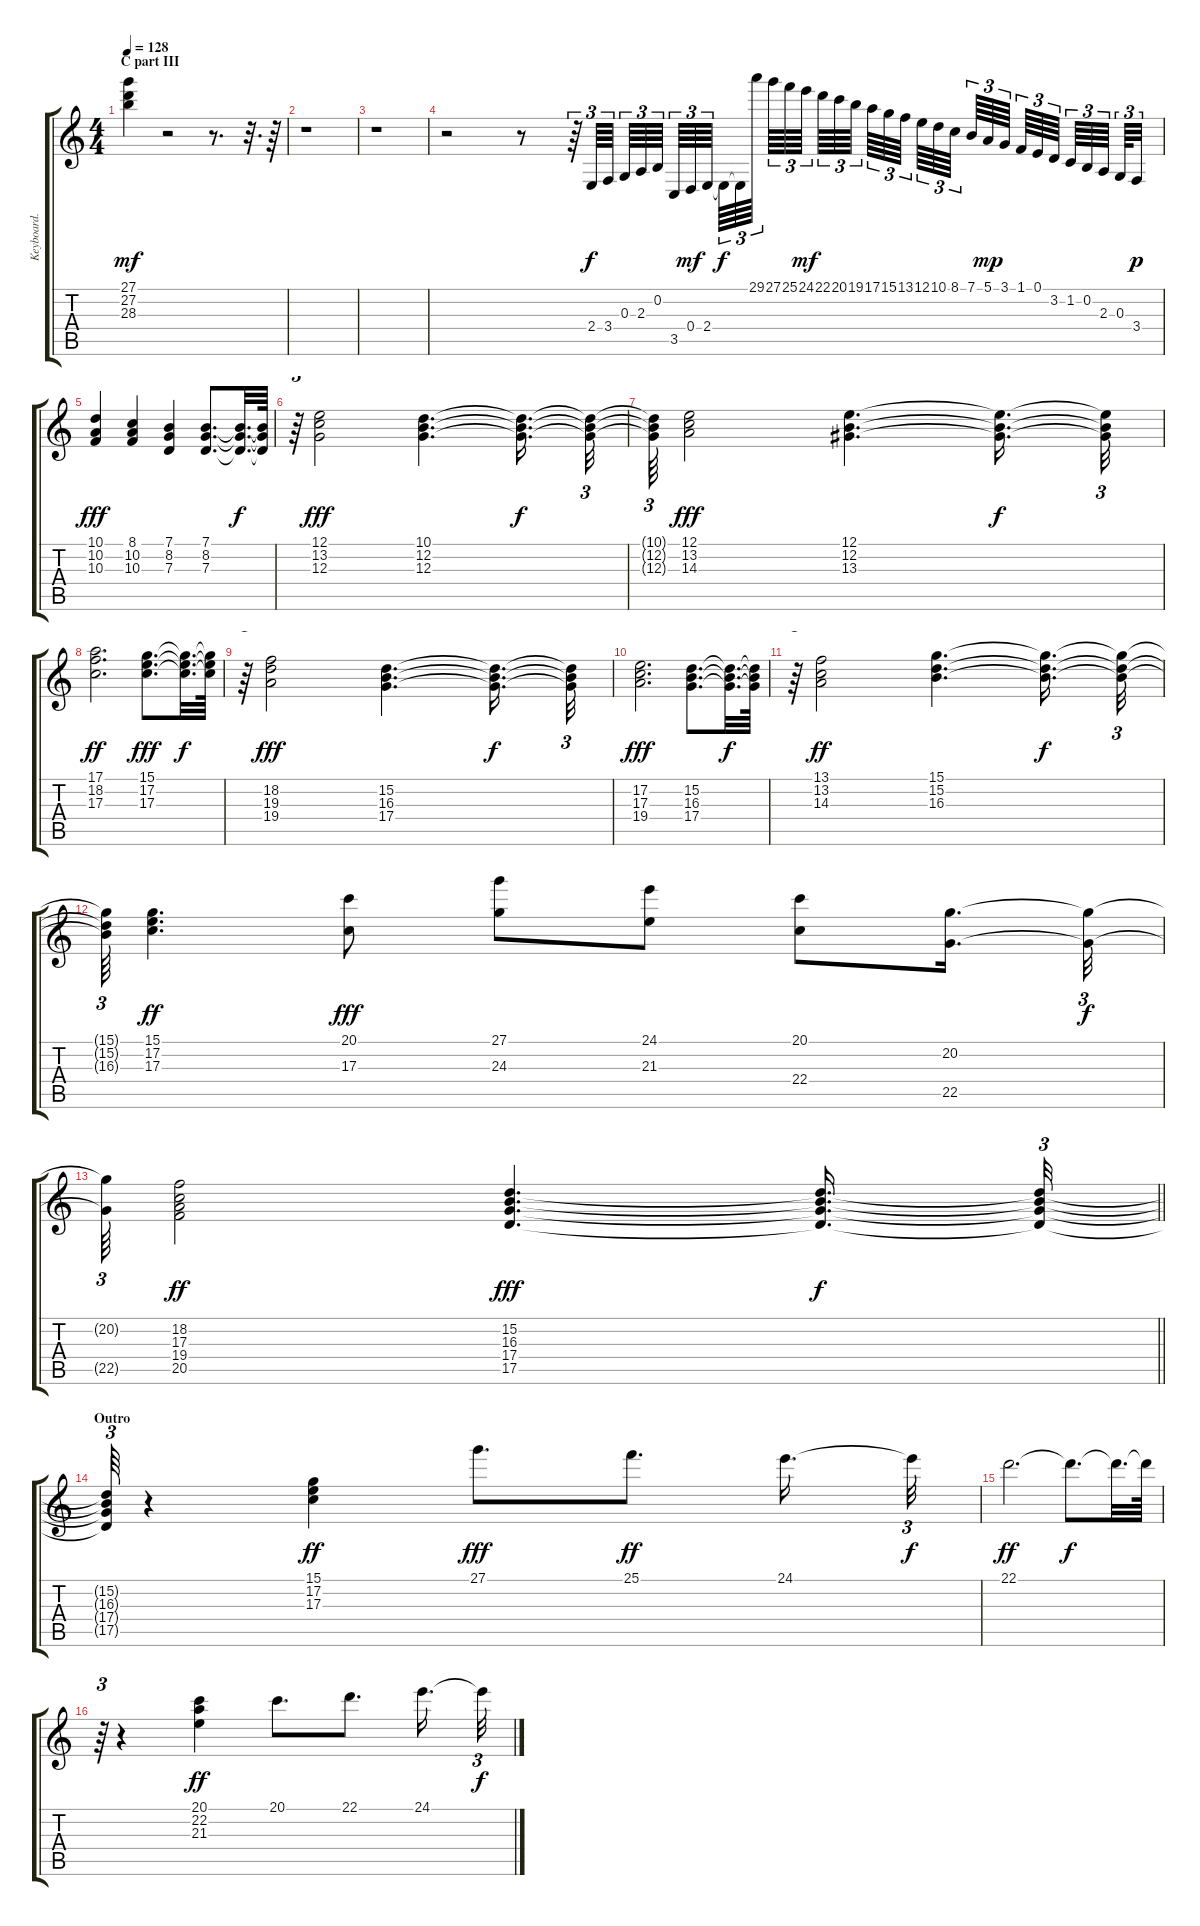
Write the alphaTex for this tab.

\track ("Keyboard." "Keyboard.") {instrument acousticgrandpiano}
\staff {score tabs}
\tuning (E4 B3 G3 D3 A2 E2) {hide}
\ts (4 4)
\section ("" "C part III")
\tempo 128
\clef g2
\ks c
(27.1 27.2 28.3).4{dy mf} r.2 r.8{d} r.32{d} r.64 |
r.1 |
r.1 |
r.2 r.8 r.64{tu (3 2)} 2.4.64{tu (3 2) dy f volume 13 instrument brightacousticpiano} 3.4.64{tu (3 2) beam splitsecondary} 0.3.64{tu (3 2)} 2.3.64{tu (3 2)} 0.2.64{tu (3 2) beam splitsecondary} 3.5.64{tu (3 2)} 0.4.64{tu (3 2) dy mf} 2.4.64{tu (3 2) beam splitsecondary} 2.4{t}.64{tu (3 2) dy f} 2.4{t}.64{tu (3 2)} 29.1.64{tu (3 2)} 27.1.64{tu (3 2)} 25.1.64{tu (3 2)} 24.1.64{tu (3 2) dy mf beam splitsecondary} 22.1.64{tu (3 2)} 20.1.64{tu (3 2)} 19.1.64{tu (3 2) beam splitsecondary} 17.1.64{tu (3 2)} 15.1.64{tu (3 2)} 13.1.64{tu (3 2) beam splitsecondary} 12.1.64{tu (3 2)} 10.1.64{tu (3 2)} 8.1.64{tu (3 2) beam splitsecondary} 7.1.64{tu (3 2)} 5.1.64{tu (3 2) dy mp} 3.1.64{tu (3 2) beam splitsecondary} 1.1.64{tu (3 2)} 0.1.64{tu (3 2)} 3.2.64{tu (3 2) beam splitsecondary} 1.2.64{tu (3 2)} 0.2.64{tu (3 2)} 2.3.64{tu (3 2) beam splitsecondary} 0.3.64{tu (3 2)} 3.4.32{tu (3 2) dy p} |
(10.1 10.2 10.3).4{dy fff instrument electricgrandpiano} (8.1 10.2 10.3).4 (7.1 8.2 7.3).4 (7.1 8.2 7.3).8{d} (7.1{t} 8.2{t} 7.3{t}).32{d dy f} (7.1{t} 8.2{t} 7.3{t}).64 |
r.64{tu (3 2)} (12.1 13.2 12.3).2{dy fff} (10.1 12.2 12.3).4{d} (10.1{t} 12.2{t} 12.3{t}).16{d dy f} (10.1{t} 12.2{t} 12.3{t}).32{tu (3 2)} |
(10.1{t} 12.2{t} 12.3{t}).64{tu (3 2)} (12.1 13.2 14.3).2{dy fff} (12.1 12.2 13.3).4{d} (12.1{t} 12.2{t} 13.3{t}).16{d dy f} (12.1{t} 12.2{t} 13.3{t}).32{tu (3 2)} |
(17.1 18.2 17.3).2{d dy ff} (15.1 17.2 17.3).8{d dy fff} (15.1{t} 17.2{t} 17.3{t}).32{d dy f} (15.1{t} 17.2{t} 17.3{t}).64 |
r.64{tu (3 2)} (18.2 19.3 19.4).2{dy fff} (15.2 16.3 17.4).4{d} (15.2{t} 16.3{t} 17.4{t}).16{d dy f} (15.2{t} 16.3{t} 17.4{t}).32{tu (3 2)} |
(17.2 17.3 19.4).2{d dy fff} (15.2 16.3 17.4).8{d} (15.2{t} 16.3{t} 17.4{t}).32{d dy f} (15.2{t} 16.3{t} 17.4{t}).64 |
r.64{tu (3 2)} (13.1 13.2 14.3).2{dy ff} (15.1 15.2 16.3).4{d} (15.1{t} 15.2{t} 16.3{t}).16{d dy f} (15.1{t} 15.2{t} 16.3{t}).32{tu (3 2)} |
(15.1{t} 15.2{t} 16.3{t}).64{tu (3 2)} (15.1 17.2 17.3).4{d dy ff} (20.1 17.3).8{dy fff} (27.1 24.3).8 (24.1 21.3).8 (20.1 22.4).8 (20.2 22.5).16{d} (20.2{t} 22.5{t}).32{tu (3 2) dy f} |
\barLineRight lightlight
(20.2{t} 22.5{t}).64{tu (3 2)} (18.2 17.3 19.4 20.5).2{dy ff} (15.2 16.3 17.4 17.5).4{d dy fff} (15.2{t} 16.3{t} 17.4{t} 17.5{t}).16{d dy f} (15.2{t} 16.3{t} 17.4{t} 17.5{t}).32{tu (3 2)} |
\section ("" "Outro")
(15.2{t} 16.3{t} 17.4{t} 17.5{t}).64{tu (3 2)} r.4 (15.1 17.2 17.3).4{dy ff} 27.1.8{d dy fff} 25.1.8{d dy ff} 24.1.16{d} 24.1{t}.32{tu (3 2) dy f} |
22.1.2{d dy ff} 22.1{t}.8{d dy f} 22.1{t}.32{d} 22.1{t}.64 |
r.64{tu (3 2)} r.4 (20.1 22.2 21.3).4{dy ff} 20.1.8{d} 22.1.8{d} 24.1.16{d} 24.1{t}.32{tu (3 2) dy f}
